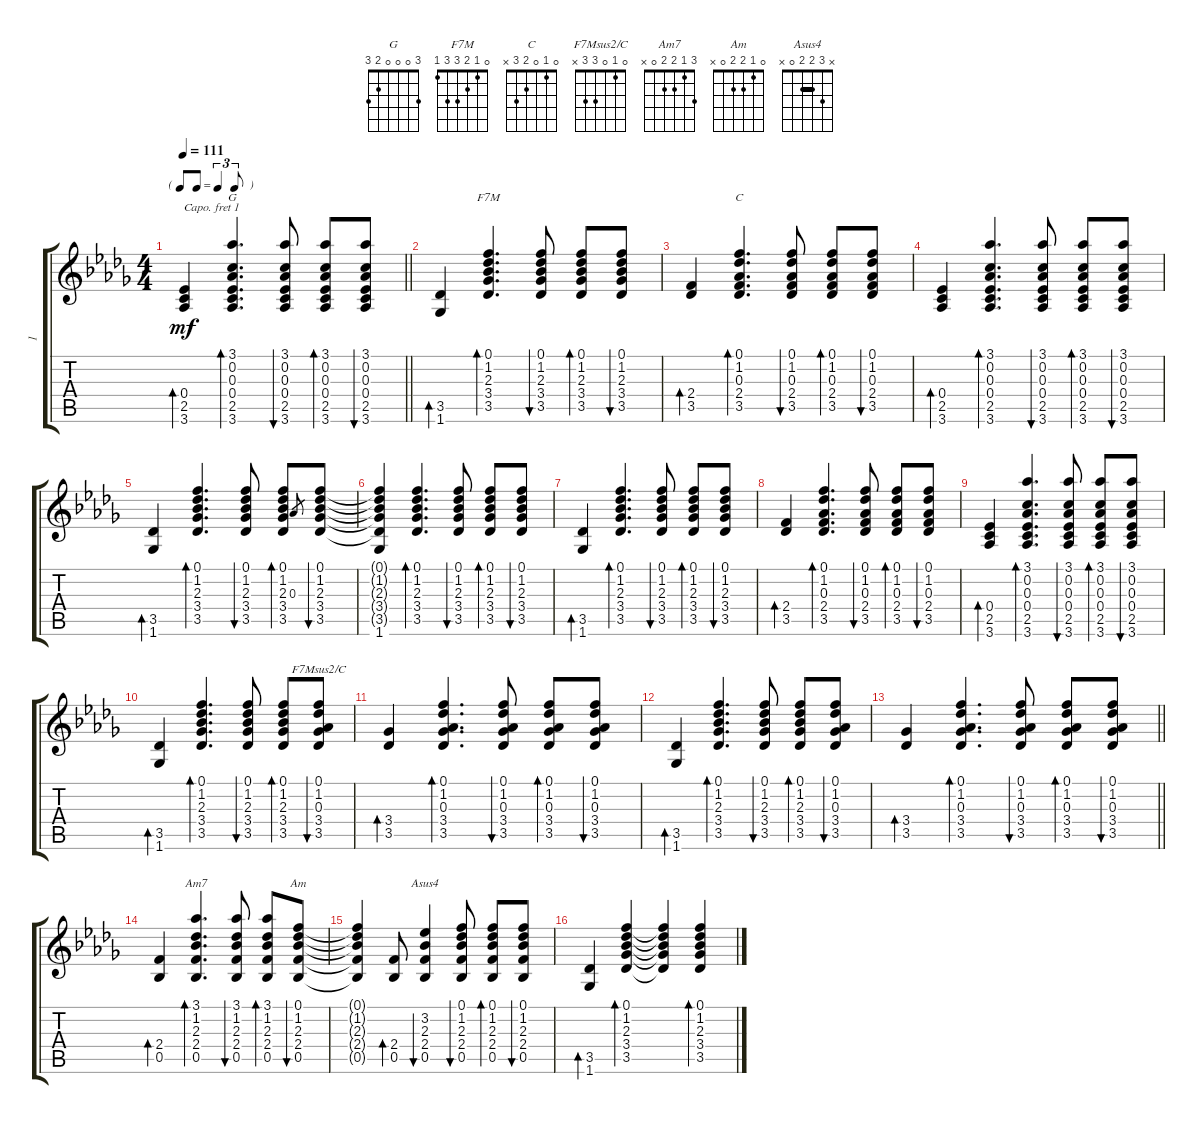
\track ("1" "1") {instrument acousticguitarsteel}
\staff {score tabs}
\capo 1
\tuning (E4 B3 G3 D3 A2 E2) {hide}
\chord ("G" 3 0 0 0 2 3)
\chord ("F7M" 0 1 2 3 3 1)
\chord ("C" 0 1 0 2 3 x)
\chord ("F7Msus2/C" 0 1 0 3 3 x)
\chord ("Am7" 3 1 2 2 0 x)
\chord ("Am" 0 1 2 2 0 x)
\chord ("Asus4" x 3 2 2 0 x) {barre 2}
\ts (4 4)
\tf triplet8th
\tempo 111
\clef g2
\barLineRight lightlight
\ks db
(0.4 2.5 3.6).4{bd 30 dy mf} (3.1 0.2 0.3 0.4 2.5 3.6).4{d bd 30 ch "G"} (3.1 0.2 0.3 0.4 2.5 3.6).8{bu 30} (3.1 0.2 0.3 0.4 2.5 3.6).8{bd 30} (3.1 0.2 0.3 0.4 2.5 3.6).8{bu 30} |
(3.5 1.6).4{bd 30} (0.1 1.2 2.3 3.4 3.5).4{d bd 30 ch "F7M"} (0.1 1.2 2.3 3.4 3.5).8{bu 30} (0.1 1.2 2.3 3.4 3.5).8{bd 30} (0.1 1.2 2.3 3.4 3.5).8{bu 30} |
(2.4 3.5).4{bd 30} (0.1 1.2 0.3 2.4 3.5).4{d bd 30 ch "C"} (0.1 1.2 0.3 2.4 3.5).8{bu 30} (0.1 1.2 0.3 2.4 3.5).8{bd 30} (0.1 1.2 0.3 2.4 3.5).8{bu 30} |
(0.4 2.5 3.6).4{bd 30} (3.1 0.2 0.3 0.4 2.5 3.6).4{d bd 30} (3.1 0.2 0.3 0.4 2.5 3.6).8{bu 30} (3.1 0.2 0.3 0.4 2.5 3.6).8{bd 30} (3.1 0.2 0.3 0.4 2.5 3.6).8{bu 30} |
(3.5 1.6).4{bd 30} (0.1 1.2 2.3 3.4 3.5).4{d bd 30} (0.1 1.2 2.3 3.4 3.5).8{bu 30} (0.1 1.2 2.3 3.4 3.5).8{bd 30} 0.3.8{gr} (0.1 1.2 2.3 3.4 3.5).8{bu 30} |
(0.1{t} 1.2{t} 2.3{t} 3.4{t} 3.5{t} 1.6).4 (0.1 1.2 2.3 3.4 3.5).4{d bd 30} (0.1 1.2 2.3 3.4 3.5).8{bu 30} (0.1 1.2 2.3 3.4 3.5).8{bd 30} (0.1 1.2 2.3 3.4 3.5).8{bu 30} |
(3.5 1.6).4{bd 30} (0.1 1.2 2.3 3.4 3.5).4{d bd 30} (0.1 1.2 2.3 3.4 3.5).8{bu 30} (0.1 1.2 2.3 3.4 3.5).8{bd 30} (0.1 1.2 2.3 3.4 3.5).8{bu 30} |
(2.4 3.5).4{bd 30} (0.1 1.2 0.3 2.4 3.5).4{d bd 30} (0.1 1.2 0.3 2.4 3.5).8{bu 30} (0.1 1.2 0.3 2.4 3.5).8{bd 30} (0.1 1.2 0.3 2.4 3.5).8{bu 30} |
(0.4 2.5 3.6).4{bd 30} (3.1 0.2 0.3 0.4 2.5 3.6).4{d bd 30} (3.1 0.2 0.3 0.4 2.5 3.6).8{bu 30} (3.1 0.2 0.3 0.4 2.5 3.6).8{bd 30} (3.1 0.2 0.3 0.4 2.5 3.6).8{bu 30} |
(3.5 1.6).4{bd 30} (0.1 1.2 2.3 3.4 3.5).4{d bd 30} (0.1 1.2 2.3 3.4 3.5).8{bu 30} (0.1 1.2 2.3 3.4 3.5).8{bd 30} (0.1 1.2 0.3 3.4 3.5).8{bu 30 ch "F7Msus2/C"} |
(3.4 3.5).4{bd 30} (0.1 1.2 0.3 3.4 3.5).4{d bd 30} (0.1 1.2 0.3 3.4 3.5).8{bu 30} (0.1 1.2 0.3 3.4 3.5).8{bd 30} (0.1 1.2 0.3 3.4 3.5).8{bu 30} |
(3.5 1.6).4{bd 30} (0.1 1.2 2.3 3.4 3.5).4{d bd 30} (0.1 1.2 2.3 3.4 3.5).8{bu 30} (0.1 1.2 2.3 3.4 3.5).8{bd 30} (0.1 1.2 0.3 3.4 3.5).8{bu 30} |
\barLineRight lightlight
(3.4 3.5).4{bd 30} (0.1 1.2 0.3 3.4 3.5).4{d bd 30} (0.1 1.2 0.3 3.4 3.5).8{bu 30} (0.1 1.2 0.3 3.4 3.5).8{bd 30} (0.1 1.2 0.3 3.4 3.5).8{bu 30} |
(2.4 0.5).4{bd 30} (3.1 1.2 2.3 2.4 0.5).4{d bd 30 ch "Am7"} (3.1 1.2 2.3 2.4 0.5).8{bu 30} (3.1 1.2 2.3 2.4 0.5).8{bd 30} (0.1 1.2 2.3 2.4 0.5).8{bu 30 ch "Am"} |
(0.1{t} 1.2{t} 2.3{t} 2.4{t} 0.5{t}).4 (2.4 0.5).8{bd 30} (3.2 2.3 2.4 0.5).4{bu 30 ch "Asus4"} (0.1 1.2 2.3 2.4 0.5).8{bu 30} (0.1 1.2 2.3 2.4 0.5).8{bd 30} (0.1 1.2 2.3 2.4 0.5).8{bu 30} |
(3.5 1.6).4{bd 30} (0.1 1.2 2.3 3.4 3.5).4{bd 30} (0.1{t} 1.2{t} 2.3{t} 3.4{t} 3.5{t}).4 (0.1 1.2 2.3 3.4 3.5).4{bd 30}
